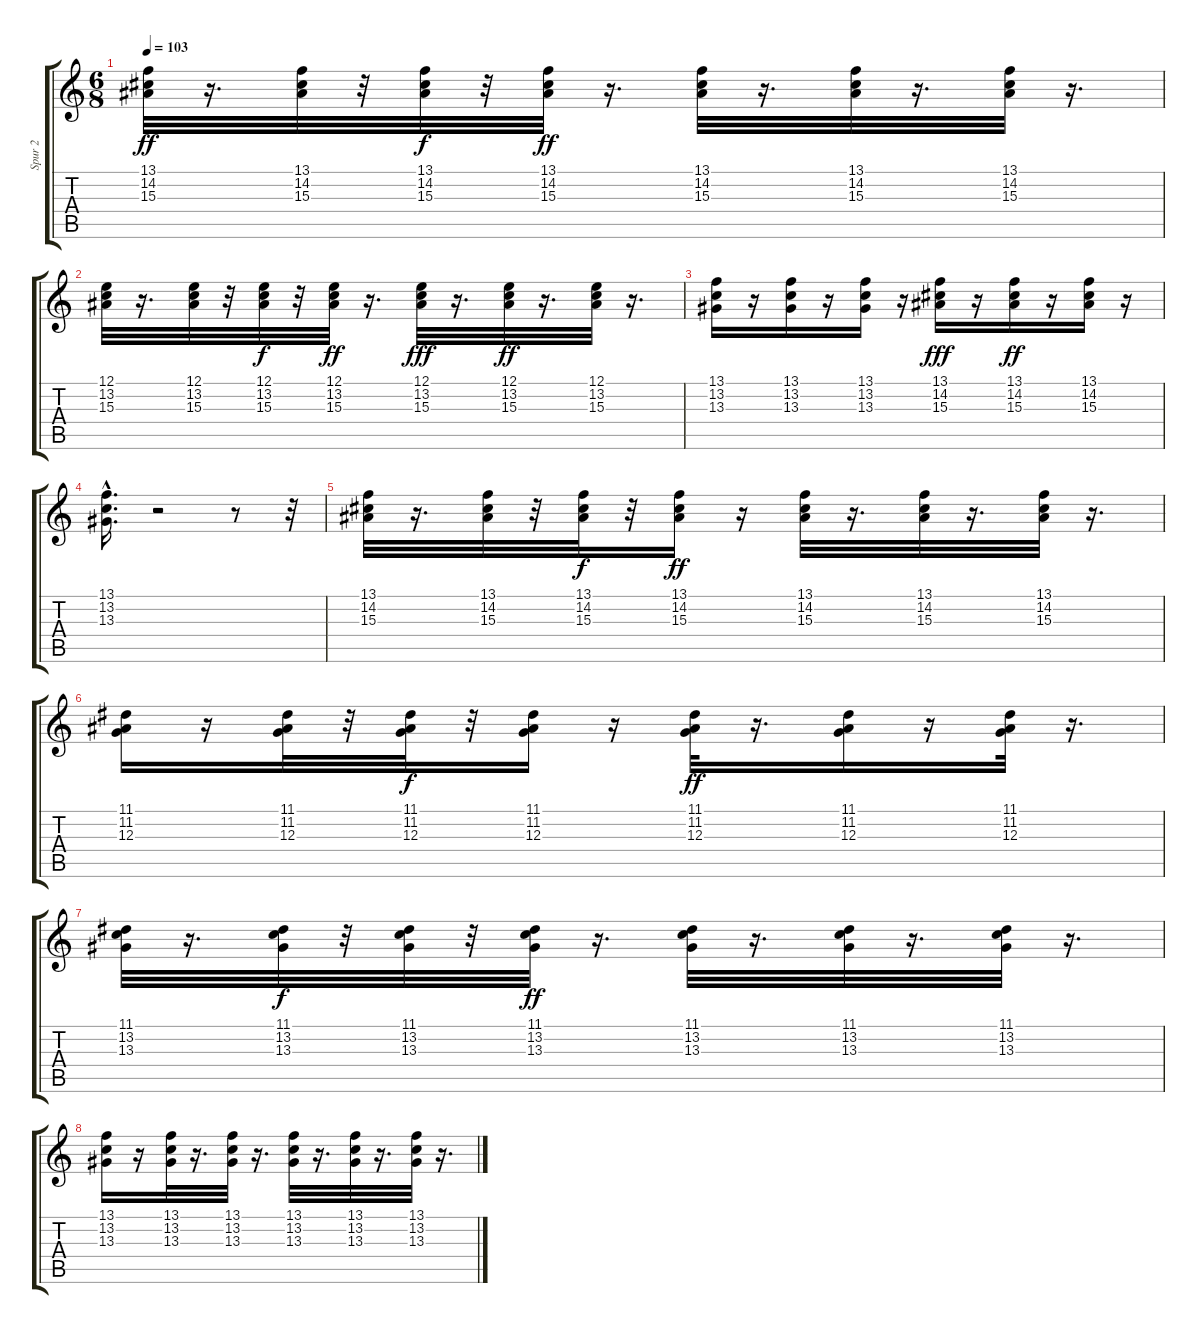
\track ("Spur 2" "Spur 2") {instrument acousticgrandpiano}
\staff {score tabs}
\tuning (E4 B3 G3 D3 A2 E2) {hide}
\ts (6 8)
\tempo 103
\clef g2
\ks c
(13.1 14.2 15.3).32{dy ff} r.16{d} (13.1 14.2 15.3).32 r.32 (13.1 14.2 15.3).32{dy f} r.32 (13.1 14.2 15.3).32{dy ff} r.16{d} (13.1 14.2 15.3).32 r.16{d} (13.1 14.2 15.3).32 r.16{d} (13.1 14.2 15.3).32 r.16{d} |
(12.1 13.2 15.3).32 r.16{d} (12.1 13.2 15.3).32 r.32 (12.1 13.2 15.3).32{dy f} r.32 (12.1 13.2 15.3).32{dy ff} r.16{d} (12.1 13.2 15.3).32{dy fff} r.16{d} (12.1 13.2 15.3).32{dy ff} r.16{d} (12.1 13.2 15.3).32 r.16{d} |
(13.1 13.2 13.3).16 r.16 (13.1 13.2 13.3).16 r.16 (13.1 13.2 13.3).16 r.16 (13.1 14.2 15.3).16{dy fff} r.16 (13.1 14.2 15.3).16{dy ff} r.16 (13.1 14.2 15.3).16 r.16 |
(13.1{hac} 13.2{hac} 13.3{hac}).16{d} r.2 r.8 r.32 |
(13.1 14.2 15.3).32{volume 16} r.16{d} (13.1 14.2 15.3).32 r.32 (13.1 14.2 15.3).32{dy f} r.32 (13.1 14.2 15.3).16{dy ff} r.16 (13.1 14.2 15.3).32 r.16{d} (13.1 14.2 15.3).32 r.16{d} (13.1 14.2 15.3).32 r.16{d} |
(11.1 11.2 12.3).16 r.16 (11.1 11.2 12.3).32 r.32 (11.1 11.2 12.3).32{dy f} r.32 (11.1 11.2 12.3).16 r.16 (11.1 11.2 12.3).32{dy ff} r.16{d} (11.1 11.2 12.3).16 r.16 (11.1 11.2 12.3).32 r.16{d} |
(11.1 13.2 13.3).32 r.16{d} (11.1 13.2 13.3).32{dy f} r.32 (11.1 13.2 13.3).32 r.32 (11.1 13.2 13.3).32{dy ff} r.16{d} (11.1 13.2 13.3).32 r.16{d} (11.1 13.2 13.3).32 r.16{d} (11.1 13.2 13.3).32 r.16{d} |
(13.1 13.2 13.3).16 r.16 (13.1 13.2 13.3).32 r.16{d} (13.1 13.2 13.3).32 r.16{d} (13.1 13.2 13.3).32 r.16{d} (13.1 13.2 13.3).32 r.16{d} (13.1 13.2 13.3).32 r.16{d}
